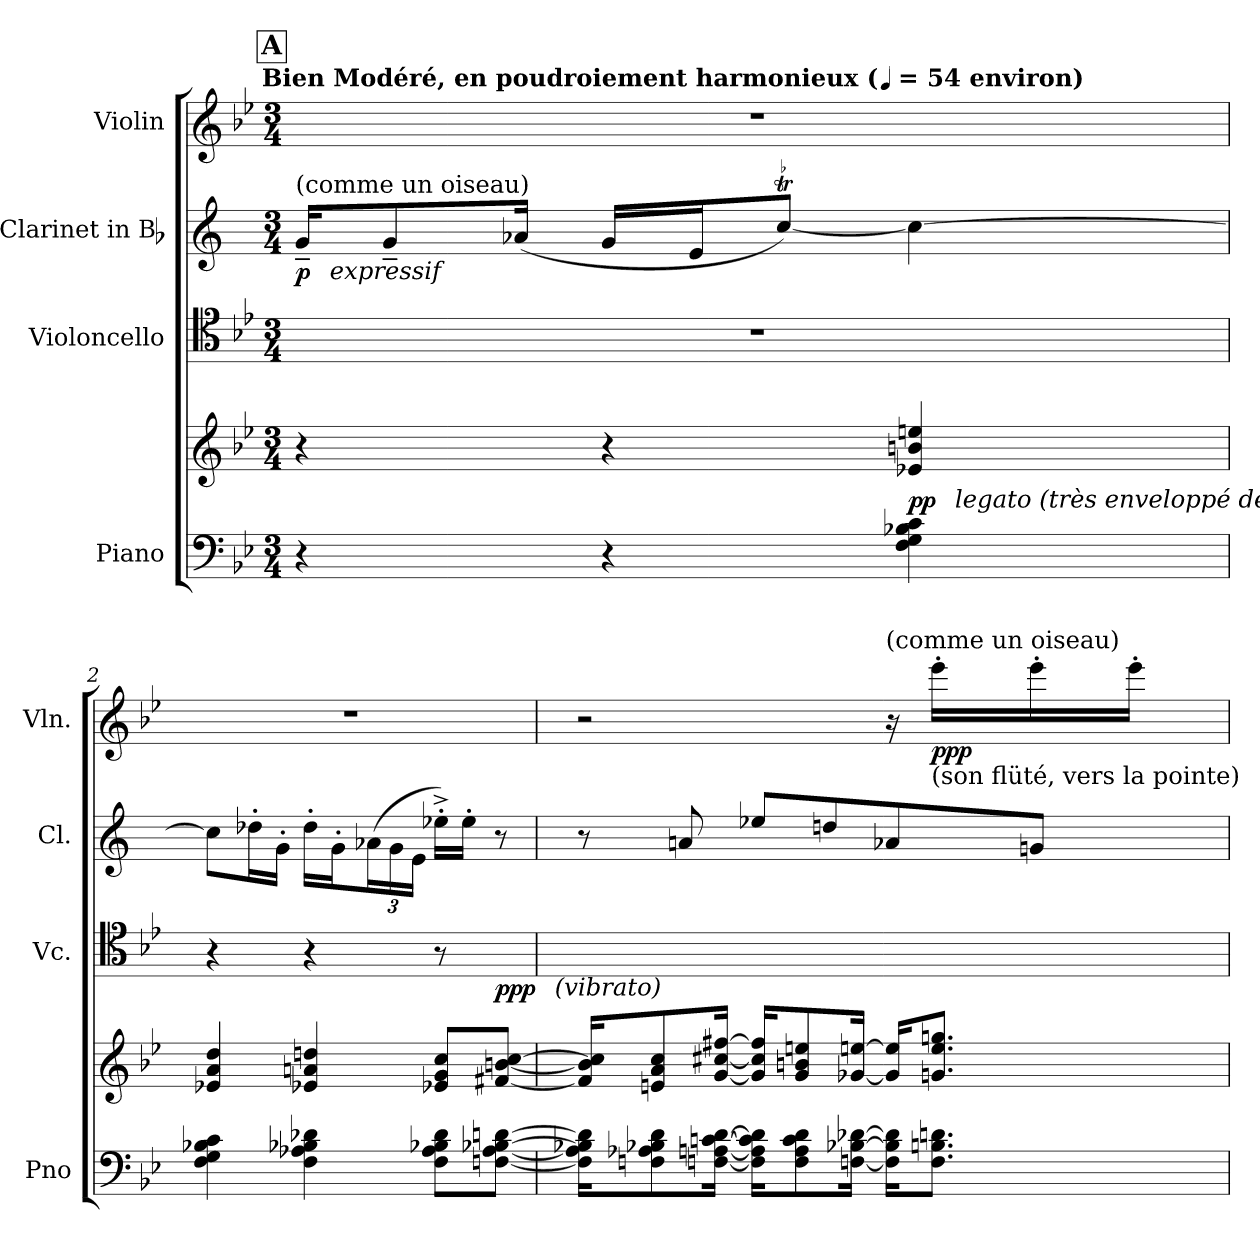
**kern	**kern	**dynam	**kern	**dynam	**kern	**dynam	**kern	**dynam
*part4	*part4	*part4	*part3	*part3	*part2	*part2	*part1	*part1
*staff5	*staff4	*staff4/5	*staff3	*staff3	*staff2	*staff2	*staff1	*staff1
*I"Piano	*	*	*I"Violoncello	*	*I"Clarinet in Bb	*	*I"Violin	*
*I'Pno	*	*	*I'Vc.	*	*I'Cl.	*	*I'Vln.	*
*clefF4	*clefG2	*	*clefC4	*	*clefG2	*	*clefG2	*
*	*	*	*	*	*ITrd1c2	*	*	*
*k[b-e-]	*k[b-e-]	*	*k[b-e-]	*	*k[b-e-]	*	*k[b-e-]	*
*B-:	*B-:	*	*B-:	*	*B-:	*	*B-:	*
!!LO:TX:omd:t=Bien Modéré, en poudroiement harmonieux ([quarter] = 54 environ)
*M3/4	*M3/4	*	*M3/4	*	*M3/4	*	*M3/4	*
*MM54	*MM54	*	*MM54	*	*MM54	*	*MM54	*
!!LO:REH:place=s1:t=A
=1	=1	=1	=1	=1	=1	=1	=1	=1
!	!	!	!	!	!LO:TX:a:t=(comme un oiseau)	!	!	!
!	!	!	!	!	!	!LO:DY:t=%s expressif	!	!
4r	4r	.	4%3r	.	16f~KL	p	4%3r	.
.	.	.	.	.	8f~	.	.	.
.	.	.	.	.	(16g-XJk	.	.	.
4r	4r	.	.	.	16fLL	.	.	.
.	.	.	.	.	16dJ	.	.	.
!	!	!	!	!	!LO:TR:acc=-	!	!	!
.	.	.	.	.	[8b-tJ)	.	.	.
!	!	!LO:DY:t=%s  legato (très enveloppé de pédale)	!	!	!	!	!	!
4F 4G 4B-X 4c	4e-X 4bn 4een	pp	.	.	4b-_	.	.	.
=2	=2	=2	=2	=2	=2	=2	=2	=2
4F 4G 4B-X 4c	4e-X 4a 4dd	.	4r	.	8b-TTTL]	.	4%3r	.
.	.	.	.	.	16cc-X'L	.	.	.
.	.	.	.	.	16f'JJ	.	.	.
4F 4A-X 4B-X 4d-X	4e-X 4an 4ddn	.	4r	.	16cc-'\LL	.	.	.
.	.	.	.	.	16f'J	.	.	.
.	.	.	.	.	(24g-XL	.	.	.
.	.	.	.	.	24f	.	.	.
.	.	.	.	.	24dJJ	.	.	.
8F 8A- 8B-X 8d-L	8e-X 8g 8ccL	.	8r	.	16dd-X'^LL)	.	.	.
.	.	.	.	.	16dd-'JJ	.	.	.
!	!	!	!	!LO:DY:t=%s  (vibrato)	!	!	!	!
[8Fn [8A- [8B-X [8dnJ	[8f#X [8bn [8ccJ	.	(8cccyy	ppp	8r	.	.	.
=3	=3	=3	=3	=3	=3	=3	=3	=3
16Fn] 16A-] 16B-X] 16d]KL	16f#]/ 16b]/ 16cc]/KL	.	4.cccyy	.	8r	.	2r	.
8Fn 8A-X 8B-X 8d	8en 8a 8cc	.	.	.	.	.	.	.
.	.	.	.	.	8gn	.	.	.
[16Fn [16An [16cn [16dJk	[16g [16cc#X [16ff#XJk	.	.	.	.	.	.	.
16F] 16A] 16c] 16d]KL	16g]/ 16cc#]/ 16ff#]/KL	.	.	.	8dd-X/L	.	.	.
8F 8A 8c 8d	8g 8bn 8een	.	.	.	.	.	.	.
.	.	.	8cccyy	.	8ccn	.	.	.
[16Fn [16B-X [16d-XJk	[16g-X [16eenJk	.	.	.	.	.	.	.
!	!	!	!	!	!	!	!LO:TX:a:t=(comme un oiseau)	!
16F] 16B-] 16d-]KL	16g-]/ 16ee]/KL	.	4cccyy	.	8g-X	.	16r	.
!	!	!	!	!	!	!	!LO:TX:b:t=(son flüté, vers la pointe)	!
8.F 8.Bn 8.dnJ	8.gn 8.ee 8.ggnJ	.	.	.	.	.	16eee-'LL	ppp
.	.	.	.	.	8fnJ	.	16eee-'	.
.	.	.	.	.	.	.	16eee-'JJ	.
=	=	=	=	=	=	=	=	=
*-	*-	*-	*-	*-	*-	*-	*-	*-
